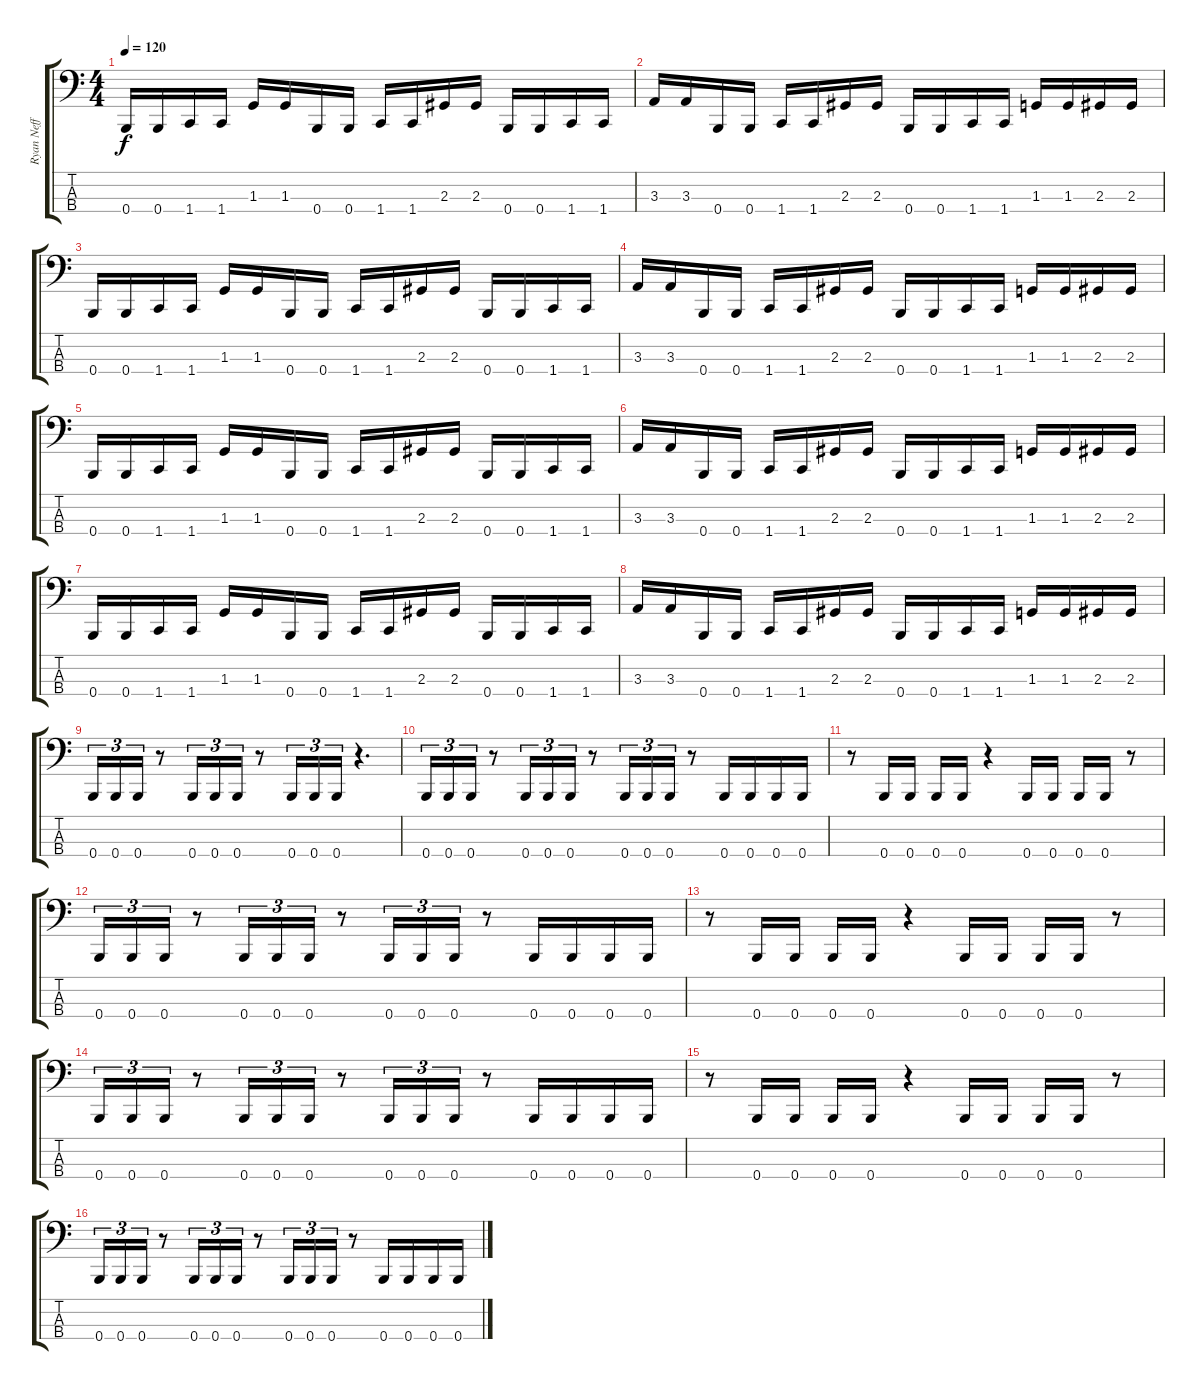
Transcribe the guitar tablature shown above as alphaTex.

\track ("Ryan Neff" "Ryan Neff") {instrument electricbasspick}
\staff {score tabs}
\tuning (E2 B1 Gb1 B0) {hide}
\ts (4 4)
\tempo 120
\clef f4
\ks c
0.4.16{dy f} 0.4.16 1.4.16 1.4.16 1.3.16 1.3.16 0.4.16 0.4.16 1.4.16 1.4.16 2.3.16 2.3.16 0.4.16 0.4.16 1.4.16 1.4.16 |
3.3.16 3.3.16 0.4.16 0.4.16 1.4.16 1.4.16 2.3.16 2.3.16 0.4.16 0.4.16 1.4.16 1.4.16 1.3.16 1.3.16 2.3.16 2.3.16 |
0.4.16 0.4.16 1.4.16 1.4.16 1.3.16 1.3.16 0.4.16 0.4.16 1.4.16 1.4.16 2.3.16 2.3.16 0.4.16 0.4.16 1.4.16 1.4.16 |
3.3.16 3.3.16 0.4.16 0.4.16 1.4.16 1.4.16 2.3.16 2.3.16 0.4.16 0.4.16 1.4.16 1.4.16 1.3.16 1.3.16 2.3.16 2.3.16 |
0.4.16 0.4.16 1.4.16 1.4.16 1.3.16 1.3.16 0.4.16 0.4.16 1.4.16 1.4.16 2.3.16 2.3.16 0.4.16 0.4.16 1.4.16 1.4.16 |
3.3.16 3.3.16 0.4.16 0.4.16 1.4.16 1.4.16 2.3.16 2.3.16 0.4.16 0.4.16 1.4.16 1.4.16 1.3.16 1.3.16 2.3.16 2.3.16 |
0.4.16 0.4.16 1.4.16 1.4.16 1.3.16 1.3.16 0.4.16 0.4.16 1.4.16 1.4.16 2.3.16 2.3.16 0.4.16 0.4.16 1.4.16 1.4.16 |
3.3.16 3.3.16 0.4.16 0.4.16 1.4.16 1.4.16 2.3.16 2.3.16 0.4.16 0.4.16 1.4.16 1.4.16 1.3.16 1.3.16 2.3.16 2.3.16 |
0.4.16{tu (3 2)} 0.4.16{tu (3 2)} 0.4.16{tu (3 2)} r.8 0.4.16{tu (3 2)} 0.4.16{tu (3 2)} 0.4.16{tu (3 2)} r.8 0.4.16{tu (3 2)} 0.4.16{tu (3 2)} 0.4.16{tu (3 2)} r.4{d} |
0.4.16{tu (3 2)} 0.4.16{tu (3 2)} 0.4.16{tu (3 2)} r.8 0.4.16{tu (3 2)} 0.4.16{tu (3 2)} 0.4.16{tu (3 2)} r.8 0.4.16{tu (3 2)} 0.4.16{tu (3 2)} 0.4.16{tu (3 2)} r.8 0.4.16 0.4.16 0.4.16 0.4.16 |
r.8 0.4.16 0.4.16 0.4.16 0.4.16 r.4 0.4.16 0.4.16 0.4.16 0.4.16 r.8 |
0.4.16{tu (3 2)} 0.4.16{tu (3 2)} 0.4.16{tu (3 2)} r.8 0.4.16{tu (3 2)} 0.4.16{tu (3 2)} 0.4.16{tu (3 2)} r.8 0.4.16{tu (3 2)} 0.4.16{tu (3 2)} 0.4.16{tu (3 2)} r.8 0.4.16 0.4.16 0.4.16 0.4.16 |
r.8 0.4.16 0.4.16 0.4.16 0.4.16 r.4 0.4.16 0.4.16 0.4.16 0.4.16 r.8 |
0.4.16{tu (3 2)} 0.4.16{tu (3 2)} 0.4.16{tu (3 2)} r.8 0.4.16{tu (3 2)} 0.4.16{tu (3 2)} 0.4.16{tu (3 2)} r.8 0.4.16{tu (3 2)} 0.4.16{tu (3 2)} 0.4.16{tu (3 2)} r.8 0.4.16 0.4.16 0.4.16 0.4.16 |
r.8 0.4.16 0.4.16 0.4.16 0.4.16 r.4 0.4.16 0.4.16 0.4.16 0.4.16 r.8 |
0.4.16{tu (3 2)} 0.4.16{tu (3 2)} 0.4.16{tu (3 2)} r.8 0.4.16{tu (3 2)} 0.4.16{tu (3 2)} 0.4.16{tu (3 2)} r.8 0.4.16{tu (3 2)} 0.4.16{tu (3 2)} 0.4.16{tu (3 2)} r.8 0.4.16 0.4.16 0.4.16 0.4.16
